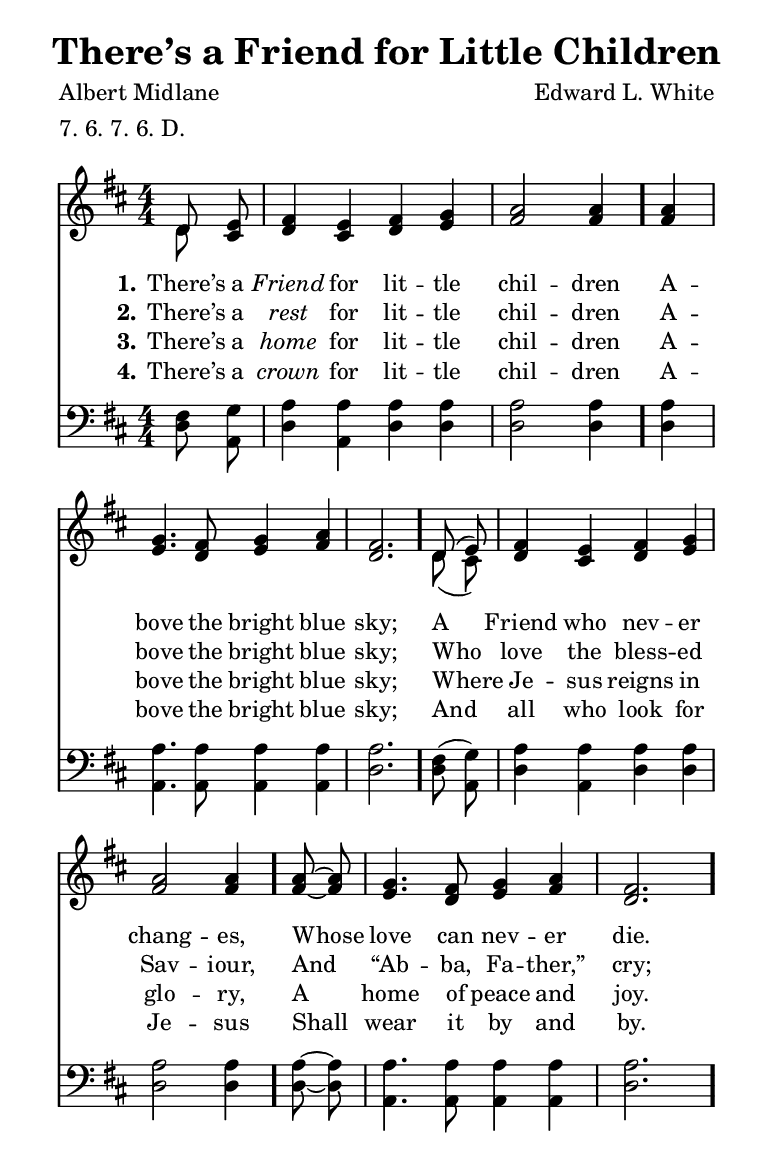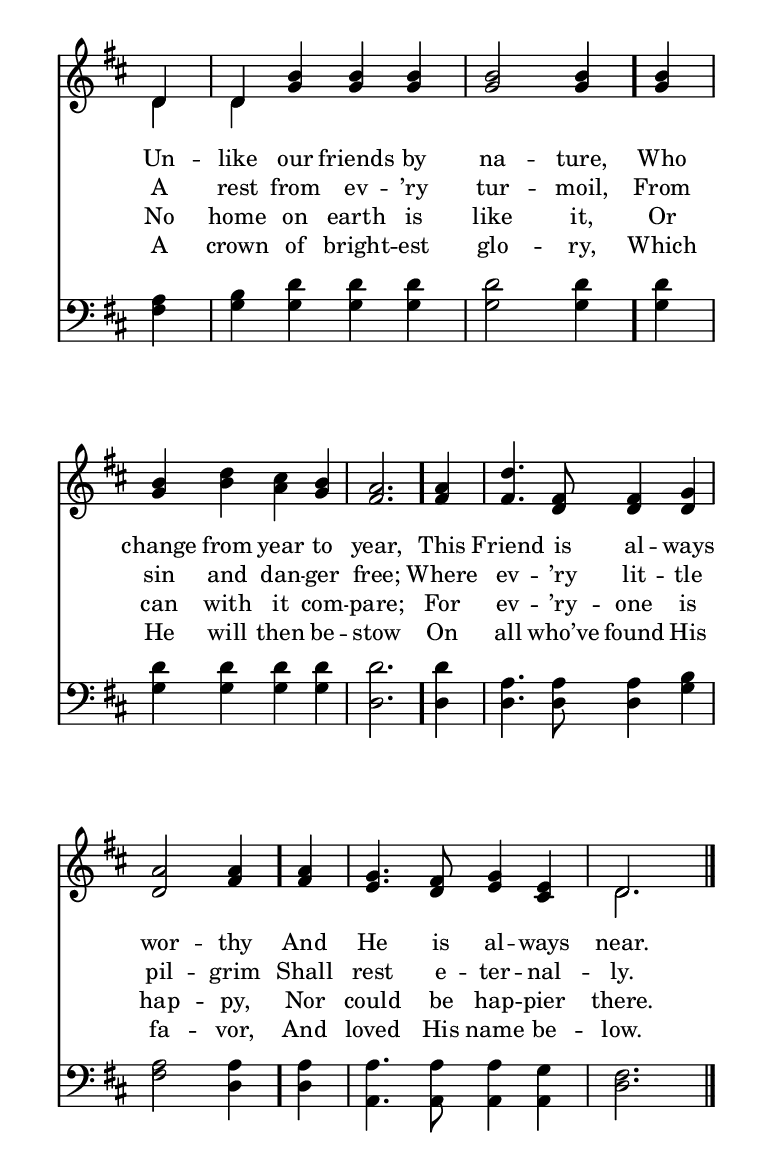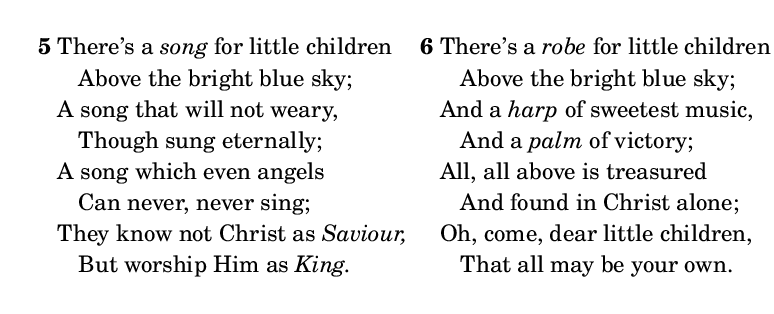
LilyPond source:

\include "common/global.ily"
\paper {
  \include "common/paper.ily"
  ragged-last-bottom = ##t
}

\header{
  %children
  hymnnumber = "323"
  title = "There’s a Friend for Little Children"
  tunename = "Watcher" % not found at hymnary.org
  meter = "7. 6. 7. 6. D."
  poet = "Albert Midlane" % see https://hymnary.org/text/theres_a_friend_for_little_children
  composer = "Edward L. White" % see https://hymnary.org/person/White_Edward
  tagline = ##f
}

global = {
  \include "common/overrides.ily"
  \override Staff.TimeSignature.style = #'numbered
  \time 4/4
  \override Score.MetronomeMark.transparent = ##t % hide all fermata changes too
  \tempo 4=90
  \key d \major
  \partial 4
  \autoBeamOff
}

patternA = { c8 c | c4 c c c | c2 c4 }
patternB = { c4 | c4. c8 c4 c | c2. }
patternC = { c8 ~ c8 | c4. c8 c4 c | c2. }
patternD = { c4 | c c c c | c2 c4 }
patternE = { c4 | c c c c | c2. }
patternF = { c4 | c4. c8 c4 c | c2 c4 }

notesSoprano = {
\global
\relative c' {

  \changePitch \patternA { d e | fis e fis g | a a }
  \changePitch \patternB { a | g fis g a | fis } \eogbreak
  \changePitch \patternA { d( e) | fis e fis g | a a }
  \changePitch \patternC { a a | g fis g a | fis } \eogbreak
  \changePitch \patternD { d | d b' b b | b b }
  \changePitch \patternE { b | b d cis b | a } \eogbreak
  \changePitch \patternF { a | d fis, fis g | a a }
  \changePitch \patternB { a | g fis g e | d }

  \bar "|."

}
}

notesAlto = {
\global
\relative e' {

  \changePitch \patternA { d cis | d cis d e | fis fis }
  \changePitch \patternB { fis | e d e fis | d }
  \changePitch \patternA { d( cis) | d cis d e | fis fis }
  \changePitch \patternC { fis fis | e d e fis | d }
  \changePitch \patternD { d | d g g g | g g }
  \changePitch \patternE { g | g b a g | fis }
  \changePitch \patternF { fis | fis d d d | d fis }
  \changePitch \patternB { fis | e d e cis | d }

}
}

notesTenor = {
\global
\relative a {

  \changePitch \patternA { fis g | a a a a | a a }
  \changePitch \patternB { a | a a a a | a }
  \changePitch \patternA { fis( g) | a a a a | a a }
  \changePitch \patternC { a a | a a a a | a }
  \changePitch \patternD { a | b d d d | d d }
  \changePitch \patternE { d | d d d d | d }
  \changePitch \patternF { d | a a a b | a a }
  \changePitch \patternB { a | a a a g | fis }

}
}

notesBass = {
\global
\relative f {

  \changePitch \patternA { d a | d a d d | d d }
  \changePitch \patternB { d | a a a a | d }
  \changePitch \patternA { d( a) | d a d d | d d }
  \changePitch \patternC { d d | a a a a | d }
  \changePitch \patternD { fis | g g g g | g g }
  \changePitch \patternE { g | g g g g | d }
  \changePitch \patternF { d | d d d g | fis d }
  \changePitch \patternB { d | a a a a | d }

}
}

wordsA = \lyricmode {
\set stanza = "1."

There’s a \italicsOn Friend \italicsOff for lit -- tle chil -- dren \bar "."
A -- bove the bright blue sky; \bar "."
A Friend who nev -- er chang -- es, \bar "."
Whose love can nev -- er die. \bar "."
Un -- like our friends by na -- ture, \bar "."
Who change from year to year, \bar "."
This Friend is al -- ways wor -- thy \bar "."
And He is al -- ways near. \bar "."

}

wordsB = \lyricmode {
\set stanza = "2."

There’s a \italicsOn rest \italicsOff for lit -- tle chil -- dren
A -- bove the bright blue sky;
Who love the bless -- ed Sav -- iour,
And “Ab -- ba, Fa -- ther,” cry;
A rest from ev -- ’ry tur -- moil,
From sin and dan -- ger free;
Where ev -- ’ry lit -- tle pil -- grim
Shall rest e -- ter -- nal -- ly.

}

wordsC = \lyricmode {
\set stanza = "3."

There’s a \italicsOn home \italicsOff for lit -- tle chil -- dren
A -- bove the bright blue sky;
Where Je -- sus reigns in glo -- ry,
A home of peace and joy.
No home on earth is like it,
Or can with it com -- pare;
For ev -- ’ry -- one is hap -- py,
Nor could be hap -- pier there.

}

wordsD = \lyricmode {
\set stanza = "4."

There’s a \italicsOn crown \italicsOff for lit -- tle chil -- dren
A -- bove the bright blue sky;
And all who look for Je -- sus
Shall wear it by and by.
A crown of bright -- est glo -- ry,
Which He will then be -- stow
On all who’ve found His fa -- vor,
And loved His name be -- low.

}

wordsE = \markuplist {

\line { There’s a \italic song for little children }
\line { { \hspace #2 } Above the bright blue sky; }
\line { A song that will not weary, }
\line { { \hspace #2 } Though sung eternally; }
\line { A song which even angels }
\line { { \hspace #2 } Can never, never sing; }
\line { They know not Christ as \italic Saviour, }
\line { { \hspace #2 } But worship Him as \italic King. }

}

wordsF = \markuplist {

\line { There’s a \italic robe for little children }
\line { { \hspace #2 } Above the bright blue sky; }
\line { And a \italic harp of sweetest music, }
\line { { \hspace #2 } And a \italic palm of victory; }
\line { All, all above is treasured }
\line { { \hspace #2 } And found in Christ alone; }
\line { Oh, come, dear little children, }
\line { { \hspace #2 } That all may be your own. }

}

\score {
  \context ChoirStaff <<
    \context Staff = upper <<
      \set Staff.autoBeaming = ##f
      \set ChoirStaff.systemStartDelimiter = #'SystemStartBar
      \set ChoirStaff.printPartCombineTexts = ##f
      \partcombine #'(2 . 11) \notesSoprano \notesAlto
      \context NullVoice = sopranos { \voiceOne << \notesSoprano >> }
      \context Lyrics = one   \lyricsto sopranos \wordsA
      \context Lyrics = two   \lyricsto sopranos \wordsB
      \context Lyrics = three \lyricsto sopranos \wordsC
      \context Lyrics = four  \lyricsto sopranos \wordsD
    >>
    \context Staff = men <<
      \set Staff.autoBeaming = ##f
      \clef bass
      \set ChoirStaff.printPartCombineTexts = ##f
      \partcombine #'(2 . 11) \notesTenor \notesBass
    >>
  >>
  \layout {
    \include "common/layout.ily"
  }
  #(cond ((ly:get-option 'eog-midi-permitted) #{ \midi{
    \include "common/midi.ily"
  } #}))
}

\markup { \vcenter \column {
  \vspace #0.5 % not enough space for \vspace #1
  \fill-line {
    \null
    \line{ \bold 5 \column { \wordsE } }
    \null
    \line{ \bold 6 \column { \wordsF } }
    \null
  }
  \vspace #0.5 % not enough space for \vspace #1
} }

\version "2.19.49"  % necessary for upgrading to future LilyPond versions.

% vi:set et ts=2 sw=2 ai nocindent syntax=lilypond:
